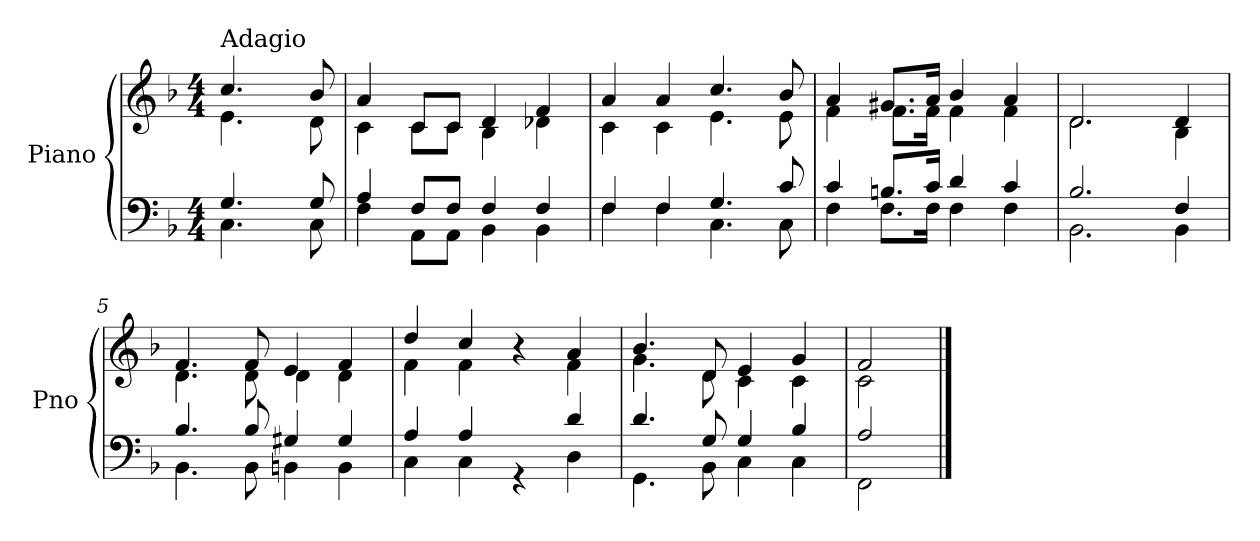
**kern	**kern
*part1	*part1
*staff2	*staff1
*I"Piano	*
*I'Pno	*
*clefF4	*clefG2
*k[b-]	*k[b-]
*F:	*F:
*M4/4	*M4/4
=	=
*^	*^
*	*^	*	*
!	!	!	!LO:TX:a:t=Adagio	!
4ryy	4.G/	4.C\	4.cc/	4.e\
4ryy	.	.	.	.
.	8G/	8C\	8b-/	8d\
=1	=1	=1	=1	=1
1ryy	4A/	4F\	4a/	4c\
.	8F/L	8AA\L	8c/L	8c\L
.	8F/J	8AA\J	8c/J	8c\J
.	4F/	4BB-\	4d/	4B-\
.	4F/	4BB-\	4f/	4d-X\
=2	=2	=2	=2	=2
1ryy	4F/	4F\	4a/	4c\
.	4F/	4F\	4a/	4c\
.	4.G/	4.C\	4.cc/	4.e\
.	8c/	8C\	8b-/	8e\
=3	=3	=3	=3	=3
1ryy	4c/	4F\	4a/	4f\
.	8.Bn/L	8.F\L	8.g#X/L	8.f\L
.	16c/Jk	16F\Jk	16a/Jk	16f\Jk
.	4d/	4F\	4b-/	4f\
.	4c/	4F\	4a/	4f\
=4	=4	=4	=4	=4
1ryy	2.B-/	2.BB-\	2.d/	2.d\
.	4F/	4BB-\	4d/	4B-\
=5	=5	=5	=5	=5
1ryy	4.B-/	4.BB-\	4.f/	4.d\
.	8B-/	8BB-\	8f/	8d\
.	4G#X/	4BBn\	4e/	4d\
.	4G#/	4BB\	4f/	4d\
!!LO:LB:g=z	!!
=6	=6	=6	=6	=6
1ryy	4A/	4C\	4dd/	4f\
.	4A/	4C\	4cc/	4f\
.	4ryy	4r	4ryy	4r
.	4d/	4D\	4a/	4f\
=7	=7	=7	=7	=7
1ryy	4.d/	4.GG\	4.b-/	4.g\
.	8G/	8BB-\	8d/	8d\
.	4G/	4C\	4e/	4c\
.	4B-/	4C\	4g/	4c\
=8	=8	=8	=8	=8
2ryy	2A/	2FF\	2f/	2c\
*v	*v	*v	*	*
*	*v	*v
==	==
*-	*-
